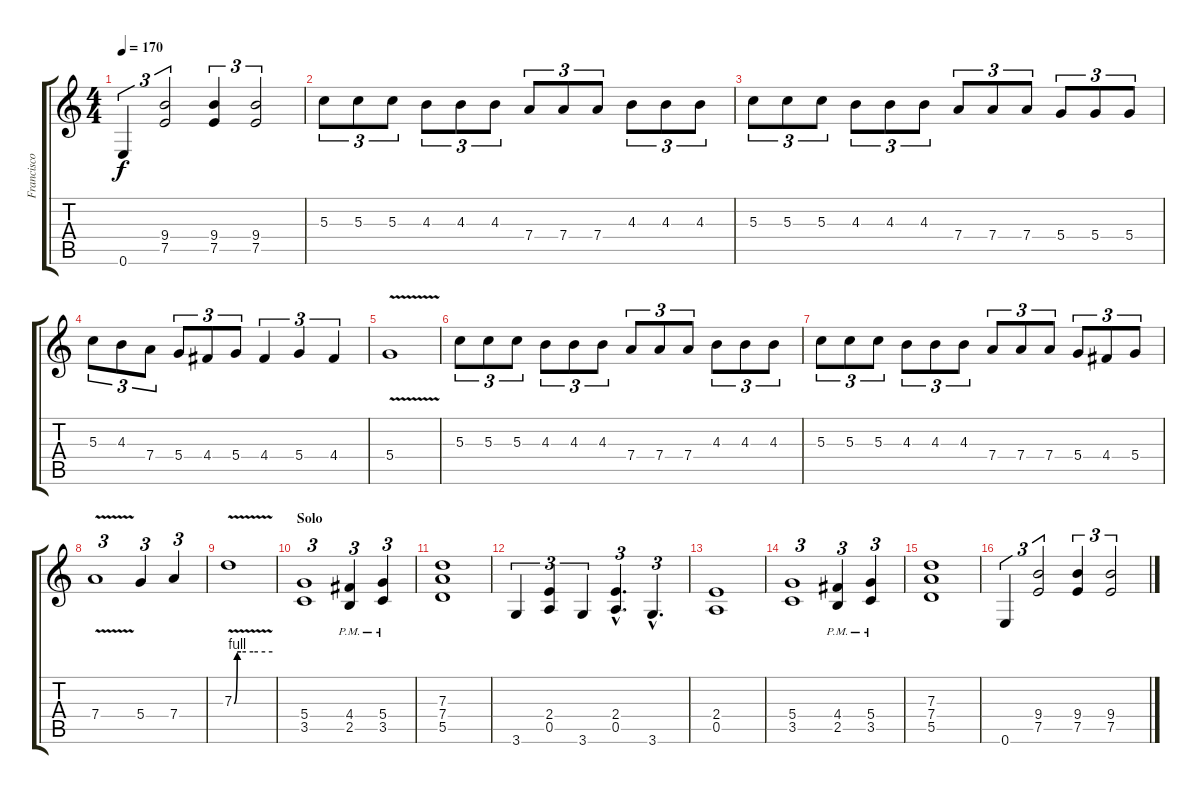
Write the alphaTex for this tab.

\track ("Francisco Laguna" "Francisco ") {instrument overdrivenguitar}
\staff {score tabs}
\tuning (E4 B3 G3 D3 A2 E2) {hide}
\ts (4 4)
\tempo 170
\clef g2
\ks c
0.6.4{tu (3 2) dy f} (9.4 7.5).2{tu (3 2)} (9.4 7.5).4{tu (3 2)} (9.4 7.5).2{tu (3 2)} |
5.3.8{tu (3 2)} 5.3.8{tu (3 2)} 5.3.8{tu (3 2)} 4.3.8{tu (3 2)} 4.3.8{tu (3 2)} 4.3.8{tu (3 2)} 7.4.8{tu (3 2)} 7.4.8{tu (3 2)} 7.4.8{tu (3 2)} 4.3.8{tu (3 2)} 4.3.8{tu (3 2)} 4.3.8{tu (3 2)} |
5.3.8{tu (3 2)} 5.3.8{tu (3 2)} 5.3.8{tu (3 2)} 4.3.8{tu (3 2)} 4.3.8{tu (3 2)} 4.3.8{tu (3 2)} 7.4.8{tu (3 2)} 7.4.8{tu (3 2)} 7.4.8{tu (3 2)} 5.4.8{tu (3 2)} 5.4.8{tu (3 2)} 5.4.8{tu (3 2)} |
5.3.8{tu (3 2)} 4.3.8{tu (3 2)} 7.4.8{tu (3 2)} 5.4.8{tu (3 2)} 4.4.8{tu (3 2)} 5.4.8{tu (3 2)} 4.4.4{tu (3 2)} 5.4.4{tu (3 2)} 4.4.4{tu (3 2)} |
5.4{v}.1 |
5.3.8{tu (3 2)} 5.3.8{tu (3 2)} 5.3.8{tu (3 2)} 4.3.8{tu (3 2)} 4.3.8{tu (3 2)} 4.3.8{tu (3 2)} 7.4.8{tu (3 2)} 7.4.8{tu (3 2)} 7.4.8{tu (3 2)} 4.3.8{tu (3 2)} 4.3.8{tu (3 2)} 4.3.8{tu (3 2)} |
5.3.8{tu (3 2)} 5.3.8{tu (3 2)} 5.3.8{tu (3 2)} 4.3.8{tu (3 2)} 4.3.8{tu (3 2)} 4.3.8{tu (3 2)} 7.4.8{tu (3 2)} 7.4.8{tu (3 2)} 7.4.8{tu (3 2)} 5.4.8{tu (3 2)} 4.4.8{tu (3 2)} 5.4.8{tu (3 2)} |
7.4{v}.1{tu (3 2)} 5.4.4{tu (3 2)} 7.4.4{tu (3 2)} |
7.3{be (custom 0 0 5 4 11 4 30 4 60 4) v}.1 |
\section ("" "Solo")
(5.4 3.5).1{tu (3 2)} (4.4{pm} 2.5{pm}).4{tu (3 2)} (5.4{pm} 3.5{pm}).4{tu (3 2)} |
(7.3 7.4 5.5).1 |
3.6.4{tu (3 2)} (2.4 0.5).4{tu (3 2)} 3.6.4{tu (3 2)} (2.4{hac} 0.5{hac}).4{d tu (3 2)} 3.6{hac}.4{d tu (3 2)} |
(2.4 0.5).1 |
(5.4 3.5).1{tu (3 2)} (4.4{pm} 2.5{pm}).4{tu (3 2)} (5.4{pm} 3.5{pm}).4{tu (3 2)} |
(7.3 7.4 5.5).1 |
0.6.4{tu (3 2)} (9.4 7.5).2{tu (3 2)} (9.4 7.5).4{tu (3 2)} (9.4 7.5).2{tu (3 2)}
